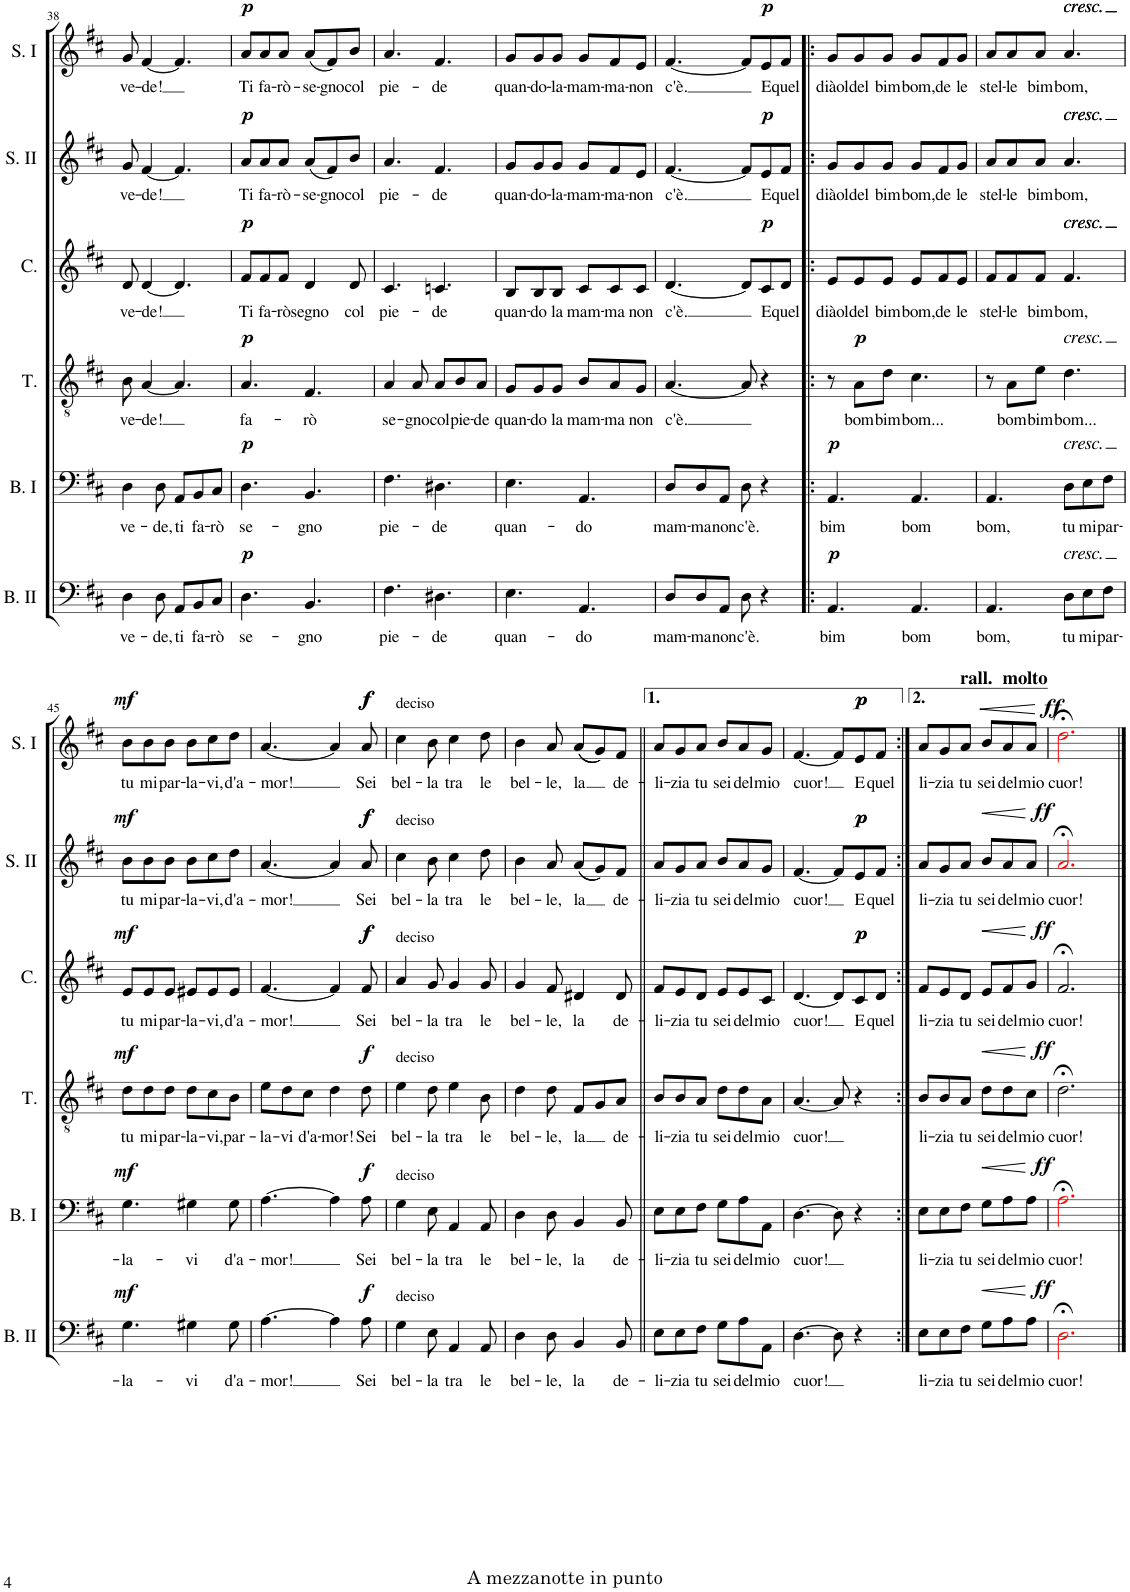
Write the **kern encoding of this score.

**kern	**text	**dynam	**kern	**text	**dynam	**kern	**text	**dynam	**kern	**text	**dynam	**kern	**text	**dynam	**kern	**text	**dynam
*part6	*part6	*part6	*part5	*part5	*part5	*part4	*part4	*part4	*part3	*part3	*part3	*part2	*part2	*part2	*part1	*part1	*part1
*staff6	*staff6	*staff6	*staff5	*staff5	*staff5	*staff4	*staff4	*staff4	*staff3	*staff3	*staff3	*staff2	*staff2	*staff2	*staff1	*staff1	*staff1
*I"Basso II	*	*	*I"Basso I	*	*	*I"Tenore	*	*	*I"Contralto	*	*	*I"Soprano II	*	*	*I"Soprano I	*	*
*I'B. II	*	*	*I'B. I	*	*	*I'T.	*	*	*I'C.	*	*	*I'S. II	*	*	*I'S. I	*	*
!!LO:PB:g=z
*clefF4	*	*	*clefF4	*	*	*clefGv2	*	*	*clefG2	*	*	*clefG2	*	*	*clefG2	*	*
*k[f#c#]	*	*	*k[f#c#]	*	*	*k[f#c#]	*	*	*k[f#c#]	*	*	*k[f#c#]	*	*	*k[f#c#]	*	*
*M6/8	*	*	*M6/8	*	*	*M6/8	*	*	*M6/8	*	*	*M6/8	*	*	*M6/8	*	*
=38	=38	=38	=38	=38	=38	=38	=38	=38	=38	=38	=38	=38	=38	=38	=38	=38	=38
!	!LO:LY:b	!	!	!LO:LY:b	!	!	!LO:LY:b	!	!	!LO:LY:b	!	!	!LO:LY:b	!	!	!LO:LY:b	!
4D\	ve-	.	4D\	ve-	.	8B\	ve-	.	8d/	ve-	.	8g/	ve-	.	8g/	ve-	.
!	!	!	!	!	!	!	!LO:LY:b	!	!	!LO:LY:b	!	!	!LO:LY:b	!	!	!LO:LY:b	!
.	.	.	.	.	.	[4A/	-de!	.	[4d/	-de!	.	[4f#/	-de!	.	[4f#/	-de!	.
!	!LO:LY:b	!	!	!LO:LY:b	!	!	!	!	!	!	!	!	!	!	!	!	!
8D\	-de,	.	8D\	-de,	.	.	.	.	.	.	.	.	.	.	.	.	.
!	!LO:LY:b	!	!	!LO:LY:b	!	!	!	!	!	!	!	!	!	!	!	!	!
8AA/L	ti	.	8AA/L	ti	.	4.A/]	.	.	4.d/]	.	.	4.f#/]	.	.	4.f#/]	.	.
!	!LO:LY:b	!	!	!LO:LY:b	!	!	!	!	!	!	!	!	!	!	!	!	!
8BB/	fa-	.	8BB/	fa-	.	.	.	.	.	.	.	.	.	.	.	.	.
!	!LO:LY:b	!	!	!LO:LY:b	!	!	!	!	!	!	!	!	!	!	!	!	!
8C#/J	-rò	.	8C#/J	-rò	.	.	.	.	.	.	.	.	.	.	.	.	.
=39	=39	=39	=39	=39	=39	=39	=39	=39	=39	=39	=39	=39	=39	=39	=39	=39	=39
!	!LO:LY:b	!LO:DY:a	!	!LO:LY:b	!LO:DY:a	!	!LO:LY:b	!LO:DY:a	!	!LO:LY:b	!LO:DY:a	!	!LO:LY:b	!LO:DY:a	!	!LO:LY:b	!LO:DY:a
4.D\	se-	p	4.D\	se-	p	4.A/	fa-	p	8f#/L	Ti	p	8a/L	Ti	p	8a/L	Ti	p
!	!	!	!	!	!	!	!	!	!	!LO:LY:b	!	!	!LO:LY:b	!	!	!LO:LY:b	!
.	.	.	.	.	.	.	.	.	8f#/	fa-	.	8a/	fa-	.	8a/	fa-	.
!	!	!	!	!	!	!	!	!	!	!LO:LY:b	!	!	!LO:LY:b	!	!	!LO:LY:b	!
.	.	.	.	.	.	.	.	.	8f#/J	-rò	.	8a/J	-rò-	.	8a/J	-rò-	.
!	!LO:LY:b	!	!	!LO:LY:b	!	!	!LO:LY:b	!	!	!LO:LY:b	!	!	!LO:LY:b	!	!	!LO:LY:b	!
4.BB/	-gno	.	4.BB/	-gno	.	4.F#/	-rò	.	4d/	segno	.	(8a/L	-se-	.	(8a/L	-se-	.
!	!	!	!	!	!	!	!	!	!	!	!	!	!LO:LY:b	!	!	!LO:LY:b	!
.	.	.	.	.	.	.	.	.	.	.	.	8f#/)	-gno	.	8f#/)	-gno	.
!	!	!	!	!	!	!	!	!	!	!LO:LY:b	!	!	!LO:LY:b	!	!	!LO:LY:b	!
.	.	.	.	.	.	.	.	.	8d/	col	.	8b/J	col	.	8b/J	col	.
=40	=40	=40	=40	=40	=40	=40	=40	=40	=40	=40	=40	=40	=40	=40	=40	=40	=40
!	!LO:LY:b	!	!	!LO:LY:b	!	!	!LO:LY:b	!	!	!LO:LY:b	!	!	!LO:LY:b	!	!	!LO:LY:b	!
4.F#\	pie-	.	4.F#\	pie-	.	4A/	se-	.	4.c#/	pie-	.	4.a/	pie-	.	4.a/	pie-	.
!	!	!	!	!	!	!	!LO:LY:b	!	!	!	!	!	!	!	!	!	!
.	.	.	.	.	.	8A/	-gno	.	.	.	.	.	.	.	.	.	.
!	!LO:LY:b	!	!	!LO:LY:b	!	!	!LO:LY:b	!	!	!LO:LY:b	!	!	!LO:LY:b	!	!	!LO:LY:b	!
4.D#X\	-de	.	4.D#X\	-de	.	8A/L	col	.	4.cn/	-de	.	4.f#/	-de	.	4.f#/	-de	.
!	!	!	!	!	!	!	!LO:LY:b	!	!	!	!	!	!	!	!	!	!
.	.	.	.	.	.	8B/	pie-	.	.	.	.	.	.	.	.	.	.
!	!	!	!	!	!	!	!LO:LY:b	!	!	!	!	!	!	!	!	!	!
.	.	.	.	.	.	8A/J	-de	.	.	.	.	.	.	.	.	.	.
=41	=41	=41	=41	=41	=41	=41	=41	=41	=41	=41	=41	=41	=41	=41	=41	=41	=41
!	!LO:LY:b	!	!	!LO:LY:b	!	!	!LO:LY:b	!	!	!LO:LY:b	!	!	!LO:LY:b	!	!	!LO:LY:b	!
4.E\	quan-	.	4.E\	quan-	.	8G/L	quan-	.	8B/L	quan-	.	8g/L	quan-	.	8g/L	quan-	.
!	!	!	!	!	!	!	!LO:LY:b	!	!	!LO:LY:b	!	!	!LO:LY:b	!	!	!LO:LY:b	!
.	.	.	.	.	.	8G/	-do	.	8B/	-do	.	8g/	-do-	.	8g/	-do-	.
!	!	!	!	!	!	!	!LO:LY:b	!	!	!LO:LY:b	!	!	!LO:LY:b	!	!	!LO:LY:b	!
.	.	.	.	.	.	8G/J	la	.	8B/J	la	.	8g/J	-la-	.	8g/J	-la-	.
!	!LO:LY:b	!	!	!LO:LY:b	!	!	!LO:LY:b	!	!	!LO:LY:b	!	!	!LO:LY:b	!	!	!LO:LY:b	!
4.AA/	-do	.	4.AA/	-do	.	8B/L	mam-	.	8c#/L	mam-	.	8g/L	-mam-	.	8g/L	-mam-	.
!	!	!	!	!	!	!	!LO:LY:b	!	!	!LO:LY:b	!	!	!LO:LY:b	!	!	!LO:LY:b	!
.	.	.	.	.	.	8A/	-ma	.	8c#/	-ma	.	8f#/	-ma-	.	8f#/	-ma-	.
!	!	!	!	!	!	!	!LO:LY:b	!	!	!LO:LY:b	!	!	!LO:LY:b	!	!	!LO:LY:b	!
.	.	.	.	.	.	8G/J	non	.	8c#/J	non	.	8e/J	-non	.	8e/J	-non	.
=42	=42	=42	=42	=42	=42	=42	=42	=42	=42	=42	=42	=42	=42	=42	=42	=42	=42
!	!LO:LY:b	!	!	!LO:LY:b	!	!	!LO:LY:b	!	!	!LO:LY:b	!	!	!LO:LY:b	!	!	!LO:LY:b	!
8D/L	mam-	.	8D/L	mam-	.	[4.A/	c'è.	.	[4.d/	c'è.	.	[4.f#/	c'è.	.	[4.f#/	c'è.	.
!	!LO:LY:b	!	!	!LO:LY:b	!	!	!	!	!	!	!	!	!	!	!	!	!
8D/	-ma	.	8D/	-ma	.	.	.	.	.	.	.	.	.	.	.	.	.
!	!LO:LY:b	!	!	!LO:LY:b	!	!	!	!	!	!	!	!	!	!	!	!	!
8AA/J	non	.	8AA/J	non	.	.	.	.	.	.	.	.	.	.	.	.	.
!	!LO:LY:b	!	!	!LO:LY:b	!	!	!	!	!	!	!	!	!	!	!	!	!
8D\	c'è.	.	8D\	c'è.	.	8A/]	.	.	8d/L]	.	.	8f#/L]	.	.	8f#/L]	.	.
!	!	!	!	!	!	!	!	!	!	!LO:LY:b	!LO:DY:a	!	!LO:LY:b	!LO:DY:a	!	!LO:LY:b	!LO:DY:a
4r	.	.	4r	.	.	4r	.	.	8c#/	E	p	8e/	E	p	8e/	E	p
!	!	!	!	!	!	!	!	!	!	!LO:LY:b	!	!	!LO:LY:b	!	!	!LO:LY:b	!
.	.	.	.	.	.	.	.	.	8d/J	quel	.	8f#/J	quel	.	8f#/J	quel	.
=43!|:	=43!|:	=43!|:	=43!|:	=43!|:	=43!|:	=43!|:	=43!|:	=43!|:	=43!|:	=43!|:	=43!|:	=43!|:	=43!|:	=43!|:	=43!|:	=43!|:	=43!|:
!	!LO:LY:b	!LO:DY:a	!	!LO:LY:b	!LO:DY:a	!	!	!	!	!LO:LY:b	!	!	!LO:LY:b	!	!	!LO:LY:b	!
4.AA/	bim	p	4.AA/	bim	p	8r	.	.	8e/L	diàol	.	8g/L	diàol	.	8g/L	diàol	.
!	!	!	!	!	!	!	!LO:LY:b	!LO:DY:a	!	!LO:LY:b	!	!	!LO:LY:b	!	!	!LO:LY:b	!
.	.	.	.	.	.	8A\L	bom	p	8e/	del	.	8g/	del	.	8g/	del	.
!	!	!	!	!	!	!	!LO:LY:b	!	!	!LO:LY:b	!	!	!LO:LY:b	!	!	!LO:LY:b	!
.	.	.	.	.	.	8d\J	bim	.	8e/J	bim	.	8g/J	bim	.	8g/J	bim	.
!	!LO:LY:b	!	!	!LO:LY:b	!	!	!LO:LY:b	!	!	!LO:LY:b	!	!	!LO:LY:b	!	!	!LO:LY:b	!
4.AA/	bom	.	4.AA/	bom	.	4.c#\	bom...	.	8e/L	bom,	.	8g/L	bom,	.	8g/L	bom,	.
!	!	!	!	!	!	!	!	!	!	!LO:LY:b	!	!	!LO:LY:b	!	!	!LO:LY:b	!
.	.	.	.	.	.	.	.	.	8f#/	de	.	8f#/	de	.	8f#/	de	.
!	!	!	!	!	!	!	!	!	!	!LO:LY:b	!	!	!LO:LY:b	!	!	!LO:LY:b	!
.	.	.	.	.	.	.	.	.	8e/J	le	.	8g/J	le	.	8g/J	le	.
=44	=44	=44	=44	=44	=44	=44	=44	=44	=44	=44	=44	=44	=44	=44	=44	=44	=44
!	!LO:LY:b	!	!	!LO:LY:b	!	!	!	!	!	!LO:LY:b	!	!	!LO:LY:b	!	!	!LO:LY:b	!
4.AA/	bom,	.	4.AA/	bom,	.	8r	.	.	8f#/L	stel-	.	8a/L	stel-	.	8a/L	stel-	.
!	!	!	!	!	!	!	!LO:LY:b	!	!	!LO:LY:b	!	!	!LO:LY:b	!	!	!LO:LY:b	!
.	.	.	.	.	.	8A\L	bom	.	8f#/	-le	.	8a/	-le	.	8a/	-le	.
!	!	!	!	!	!	!	!LO:LY:b	!	!	!LO:LY:b	!	!	!LO:LY:b	!	!	!LO:LY:b	!
.	.	.	.	.	.	8e\J	bim	.	8f#/J	bim	.	8a/J	bim	.	8a/J	bim	.
!	!	!	!	!	!	!	!	!	!	!	!	!	!	!	!LO:TX:a:i:t=cresc.	!	!
!	!	!	!	!	!	!	!	!	!	!	!	!	!	!	!LO:TX:a:i:t=cresc.	!	!
!	!	!	!	!	!	!	!	!	!	!	!	!LO:TX:a:i:t=cresc.	!	!	!	!	!
!	!	!	!	!	!	!	!	!	!	!	!	!LO:TX:a:i:t=cresc.	!	!	!	!	!
!	!	!	!	!	!	!	!	!	!LO:TX:a:i:t=cresc.	!	!	!	!	!	!	!	!
!	!	!	!	!	!	!	!	!	!LO:TX:a:i:t=cresc.	!	!	!	!	!	!	!	!
!	!	!	!	!	!	!LO:TX:a:i:t=cresc.	!	!	!	!	!	!	!	!	!	!	!
!	!	!	!LO:TX:a:i:t=cresc.	!	!	!	!	!	!	!	!	!	!	!	!	!	!
!LO:TX:a:i:t=cresc.	!	!	!	!	!	!	!	!	!	!	!	!	!	!	!	!	!
!	!LO:LY:b	!	!	!LO:LY:b	!	!	!LO:LY:b	!	!	!LO:LY:b	!	!	!LO:LY:b	!	!	!LO:LY:b	!
8D\L	tu	.	8D\L	tu	.	4.d\	bom...	.	4.f#/	bom,	.	4.a/	bom,	.	4.a/	bom,	.
!	!LO:LY:b	!	!	!LO:LY:b	!	!	!	!	!	!	!	!	!	!	!	!	!
8E\	mi	.	8E\	mi	.	.	.	.	.	.	.	.	.	.	.	.	.
!	!LO:LY:b	!	!	!LO:LY:b	!	!	!	!	!	!	!	!	!	!	!	!	!
8F#\J	par-	.	8F#\J	par-	.	.	.	.	.	.	.	.	.	.	.	.	.
!!LO:LB:g=z
=45	=45	=45	=45	=45	=45	=45	=45	=45	=45	=45	=45	=45	=45	=45	=45	=45	=45
!	!LO:LY:b	!LO:DY:a	!	!LO:LY:b	!LO:DY:a	!	!LO:LY:b	!LO:DY:a	!	!LO:LY:b	!LO:DY:a	!	!LO:LY:b	!LO:DY:a	!	!LO:LY:b	!LO:DY:a
4.G\	-la-	mf	4.G\	-la-	mf	8d\L	tu	mf	8e/L	tu	mf	8b\L	tu	mf	8b\L	tu	mf
!	!	!	!	!	!	!	!LO:LY:b	!	!	!LO:LY:b	!	!	!LO:LY:b	!	!	!LO:LY:b	!
.	.	.	.	.	.	8d\	mi	.	8e/	mi	.	8b\	mi	.	8b\	mi	.
!	!	!	!	!	!	!	!LO:LY:b	!	!	!LO:LY:b	!	!	!LO:LY:b	!	!	!LO:LY:b	!
.	.	.	.	.	.	8d\J	par-	.	8e/J	par-	.	8b\J	par-	.	8b\J	par-	.
!	!LO:LY:b	!	!	!LO:LY:b	!	!	!LO:LY:b	!	!	!LO:LY:b	!	!	!LO:LY:b	!	!	!LO:LY:b	!
4G#X\	-vi	.	4G#X\	-vi	.	8d\L	-la-	.	8e#X/L	-la-	.	8b\L	-la-	.	8b\L	-la-	.
!	!	!	!	!	!	!	!LO:LY:b	!	!	!LO:LY:b	!	!	!LO:LY:b	!	!	!LO:LY:b	!
.	.	.	.	.	.	8c#\	-vi,	.	8e#/	-vi,	.	8cc#\	-vi,	.	8cc#\	-vi,	.
!	!LO:LY:b	!	!	!LO:LY:b	!	!	!LO:LY:b	!	!	!LO:LY:b	!	!	!LO:LY:b	!	!	!LO:LY:b	!
8G#\	d'a-	.	8G#\	d'a-	.	8B\J	par-	.	8e#/J	d'a-	.	8dd\J	d'a-	.	8dd\J	d'a-	.
=46	=46	=46	=46	=46	=46	=46	=46	=46	=46	=46	=46	=46	=46	=46	=46	=46	=46
!	!LO:LY:b	!	!	!LO:LY:b	!	!	!LO:LY:b	!	!	!LO:LY:b	!	!	!LO:LY:b	!	!	!LO:LY:b	!
[4.A\	-mor!	.	[4.A\	-mor!	.	8e\L	-la-	.	[4.f#/	-mor!	.	[4.a/	-mor!	.	[4.a/	-mor!	.
!	!	!	!	!	!	!	!LO:LY:b	!	!	!	!	!	!	!	!	!	!
.	.	.	.	.	.	8d\	-vi	.	.	.	.	.	.	.	.	.	.
!	!	!	!	!	!	!	!LO:LY:b	!	!	!	!	!	!	!	!	!	!
.	.	.	.	.	.	8c#\J	d'a-	.	.	.	.	.	.	.	.	.	.
!	!	!	!	!	!	!	!LO:LY:b	!	!	!	!	!	!	!	!	!	!
4A\]	.	.	4A\]	.	.	4d\	-mor!	.	4f#/]	.	.	4a/]	.	.	4a/]	.	.
!	!LO:LY:b	!LO:DY:a	!	!LO:LY:b	!LO:DY:a	!	!LO:LY:b	!LO:DY:a	!	!LO:LY:b	!LO:DY:a	!	!LO:LY:b	!	!	!LO:LY:b	!
!	!	!	!	!	!	!	!	!	!	!	!LO:DY:n=1:a	!	!	!LO:DY:a	!	!	!
!	!	!	!	!	!	!	!	!	!	!	!	!	!	!LO:DY:n=1:a	!	!	!LO:DY:a
!	!	!	!	!	!	!	!	!	!	!	!	!	!	!	!	!	!LO:DY:n=1:a
8A\	Sei	f	8A\	Sei	f	8d\	Sei	f	8f#/	Sei	f f	8a/	Sei	f f	8a/	Sei	f f
=47	=47	=47	=47	=47	=47	=47	=47	=47	=47	=47	=47	=47	=47	=47	=47	=47	=47
!	!	!	!	!	!	!	!	!	!	!	!	!	!	!	!LO:TX:a:t=deciso	!	!
!	!	!	!	!	!	!	!	!	!	!	!	!LO:TX:a:t=deciso	!	!	!	!	!
!	!	!	!	!	!	!	!	!	!LO:TX:a:t=deciso	!	!	!	!	!	!	!	!
!	!	!	!	!	!	!LO:TX:a:t=deciso	!	!	!	!	!	!	!	!	!	!	!
!	!	!	!LO:TX:a:t=deciso	!	!	!	!	!	!	!	!	!	!	!	!	!	!
!LO:TX:a:t=deciso	!	!	!	!	!	!	!	!	!	!	!	!	!	!	!	!	!
!	!LO:LY:b	!	!	!LO:LY:b	!	!	!LO:LY:b	!	!	!LO:LY:b	!	!	!LO:LY:b	!	!	!LO:LY:b	!
4G\	bel-	.	4G\	bel-	.	4e\	bel-	.	4a/	bel-	.	4cc#\	bel-	.	4cc#\	bel-	.
!	!LO:LY:b	!	!	!LO:LY:b	!	!	!LO:LY:b	!	!	!LO:LY:b	!	!	!LO:LY:b	!	!	!LO:LY:b	!
8E\	-la	.	8E\	-la	.	8d\	-la	.	8g/	-la	.	8b\	-la	.	8b\	-la	.
!	!LO:LY:b	!	!	!LO:LY:b	!	!	!LO:LY:b	!	!	!LO:LY:b	!	!	!LO:LY:b	!	!	!LO:LY:b	!
4AA/	tra	.	4AA/	tra	.	4e\	tra	.	4g/	tra	.	4cc#\	tra	.	4cc#\	tra	.
!	!LO:LY:b	!	!	!LO:LY:b	!	!	!LO:LY:b	!	!	!LO:LY:b	!	!	!LO:LY:b	!	!	!LO:LY:b	!
8AA/	le	.	8AA/	le	.	8B\	le	.	8g/	le	.	8dd\	le	.	8dd\	le	.
=48	=48	=48	=48	=48	=48	=48	=48	=48	=48	=48	=48	=48	=48	=48	=48	=48	=48
!	!LO:LY:b	!	!	!LO:LY:b	!	!	!LO:LY:b	!	!	!LO:LY:b	!	!	!LO:LY:b	!	!	!LO:LY:b	!
4D\	bel-	.	4D\	bel-	.	4d\	bel-	.	4g/	bel-	.	4b\	bel-	.	4b\	bel-	.
!	!LO:LY:b	!	!	!LO:LY:b	!	!	!LO:LY:b	!	!	!LO:LY:b	!	!	!LO:LY:b	!	!	!LO:LY:b	!
8D\	-le,	.	8D\	-le,	.	8d\	-le,	.	8f#/	-le,	.	8a/	-le,	.	8a/	-le,	.
!	!LO:LY:b	!	!	!LO:LY:b	!	!	!LO:LY:b	!	!	!LO:LY:b	!	!	!LO:LY:b	!	!	!LO:LY:b	!
4BB/	la	.	4BB/	la	.	8F#/L	la	.	4d#X/	la	.	((8a/L	la	.	((8a/L	la	.
.	.	.	.	.	.	8G/	.	.	.	.	.	8g/))	.	.	8g/))	.	.
!	!LO:LY:b	!	!	!LO:LY:b	!	!	!LO:LY:b	!	!	!LO:LY:b	!	!	!LO:LY:b	!	!	!LO:LY:b	!
8BB/	de-	.	8BB/	de-	.	8A/J	de-	.	8d#/	de-	.	8f#/J	de-	.	8f#/J	de-	.
=49||	=49||	=49||	=49||	=49||	=49||	=49||	=49||	=49||	=49||	=49||	=49||	=49||	=49||	=49||	=49||	=49||	=49||
!	!LO:LY:b	!	!	!LO:LY:b	!	!	!LO:LY:b	!	!	!LO:LY:b	!	!	!LO:LY:b	!	!	!LO:LY:b	!
8E\L	-li-	.	8E\L	-li-	.	8B/L	-li-	.	8f#/L	-li-	.	8a/L	-li-	.	8a/L	-li-	.
!	!LO:LY:b	!	!	!LO:LY:b	!	!	!LO:LY:b	!	!	!LO:LY:b	!	!	!LO:LY:b	!	!	!LO:LY:b	!
8E\	-zia	.	8E\	-zia	.	8B/	-zia	.	8e/	-zia	.	8g/	-zia	.	8g/	-zia	.
!	!LO:LY:b	!	!	!LO:LY:b	!	!	!LO:LY:b	!	!	!LO:LY:b	!	!	!LO:LY:b	!	!	!LO:LY:b	!
8F#\J	tu	.	8F#\J	tu	.	8A/J	tu	.	8d/J	tu	.	8a/J	tu	.	8a/J	tu	.
!	!LO:LY:b	!	!	!LO:LY:b	!	!	!LO:LY:b	!	!	!LO:LY:b	!	!	!LO:LY:b	!	!	!LO:LY:b	!
8G\L	sei	.	8G\L	sei	.	8d\L	sei	.	8e/L	sei	.	8b/L	sei	.	8b/L	sei	.
!	!LO:LY:b	!	!	!LO:LY:b	!	!	!LO:LY:b	!	!	!LO:LY:b	!	!	!LO:LY:b	!	!	!LO:LY:b	!
8A\	del	.	8A\	del	.	8d\	del	.	8e/	del	.	8a/	del	.	8a/	del	.
!	!LO:LY:b	!	!	!LO:LY:b	!	!	!LO:LY:b	!	!	!LO:LY:b	!	!	!LO:LY:b	!	!	!LO:LY:b	!
8AA\J	mio	.	8AA\J	mio	.	8A\J	mio	.	8c#/J	mio	.	8g/J	mio	.	8g/J	mio	.
=50	=50	=50	=50	=50	=50	=50	=50	=50	=50	=50	=50	=50	=50	=50	=50	=50	=50
!	!LO:LY:b	!	!	!LO:LY:b	!	!	!LO:LY:b	!	!	!LO:LY:b	!	!	!LO:LY:b	!	!	!LO:LY:b	!
[4.D\	cuor!	.	[4.D\	cuor!	.	[4.A/	cuor!	.	[4.d/	cuor!	.	[4.f#/	cuor!	.	[4.f#/	cuor!	.
8D\]	.	.	8D\]	.	.	8A/]	.	.	8d/L]	.	.	8f#/L]	.	.	8f#/L]	.	.
!	!	!	!	!	!	!	!	!	!	!LO:LY:b	!LO:DY:a	!	!LO:LY:b	!	!	!LO:LY:b	!
!	!	!	!	!	!	!	!	!	!	!	!LO:DY:n=1:a	!	!	!LO:DY:a	!	!	!
!	!	!	!	!	!	!	!	!	!	!	!	!	!	!LO:DY:n=1:a	!	!	!LO:DY:a
!	!	!	!	!	!	!	!	!	!	!	!	!	!	!	!	!	!LO:DY:n=1:a
4r	.	.	4r	.	.	4r	.	.	8c#/	E	p p	8e/	E	p p	8e/	E	p p
!	!	!	!	!	!	!	!	!	!	!LO:LY:b	!	!	!LO:LY:b	!	!	!LO:LY:b	!
.	.	.	.	.	.	.	.	.	8d/J	quel	.	8f#/J	quel	.	8f#/J	quel	.
=51:|!	=51:|!	=51:|!	=51:|!	=51:|!	=51:|!	=51:|!	=51:|!	=51:|!	=51:|!	=51:|!	=51:|!	=51:|!	=51:|!	=51:|!	=51:|!	=51:|!	=51:|!
!	!LO:LY:b	!	!	!LO:LY:b	!	!	!LO:LY:b	!	!	!LO:LY:b	!	!	!LO:LY:b	!	!	!LO:LY:b	!
8E\L	-li-	.	8E\L	-li-	.	8B/L	-li-	.	8f#/L	-li-	.	8a/L	-li-	.	8a/L	-li-	.
!	!LO:LY:b	!	!	!LO:LY:b	!	!	!LO:LY:b	!	!	!LO:LY:b	!	!	!LO:LY:b	!	!	!LO:LY:b	!
8E\	-zia	.	8E\	-zia	.	8B/	-zia	.	8e/	-zia	.	8g/	-zia	.	8g/	-zia	.
!	!	!	!	!	!	!	!	!	!	!	!	!	!	!	!LO:TX:a:B:t=rall.	!	!
!	!LO:LY:b	!	!	!LO:LY:b	!	!	!LO:LY:b	!	!	!LO:LY:b	!	!	!LO:LY:b	!	!	!LO:LY:b	!
8F#\J	tu	.	8F#\J	tu	.	8A/J	tu	.	8d/J	tu	.	8a/J	tu	.	8a/J	tu	.
!	!LO:LY:b	!LO:HP:b	!	!LO:LY:b	!LO:HP:b	!	!LO:LY:b	!LO:HP:b	!	!LO:LY:b	!LO:HP:b	!	!LO:LY:b	!LO:HP:b	!	!LO:LY:b	!LO:HP:b
8G\L	sei	<	8G\L	sei	<	8d\L	sei	<	8e/L	sei	<	8b/L	sei	<	8b/L	sei	<
!	!	!	!	!	!	!	!	!	!	!	!	!	!	!	!LO:TX:a:B:t=molto	!	!
!	!LO:LY:b	!	!	!LO:LY:b	!	!	!LO:LY:b	!	!	!LO:LY:b	!	!	!LO:LY:b	!	!	!LO:LY:b	!
8A\	del	.	8A\	del	.	8d\	del	.	8f#/	del	.	8a/	del	.	8a/	del	.
!	!LO:LY:b	!	!	!LO:LY:b	!	!	!LO:LY:b	!	!	!LO:LY:b	!	!	!LO:LY:b	!	!	!LO:LY:b	!
8A\J	mio	.	8A\J	mio	.	8c#\J	mio	.	8g/J	mio	.	8a/J	mio	.	8a/J	mio	.
.	.	[	.	.	[	.	.	[	.	.	[	.	.	[	.	.	[
=52	=52	=52	=52	=52	=52	=52	=52	=52	=52	=52	=52	=52	=52	=52	=52	=52	=52
!	!LO:LY:b	!LO:DY:a	!	!LO:LY:b	!LO:DY:a	!	!LO:LY:b	!LO:DY:a	!	!LO:LY:b	!LO:DY:a	!	!LO:LY:b	!LO:DY:a	!	!LO:LY:b	!LO:DY:a
2.D;<i\	cuor!	ff	2.A;<i\	cuor!	ff	2.d;<\	cuor!	ff	2.f#;</	cuor!	ff	2.a;<i/	cuor!	ff	2.dd;<i\	cuor!	ff
==	==	==	==	==	==	==	==	==	==	==	==	==	==	==	==	==	==
*-	*-	*-	*-	*-	*-	*-	*-	*-	*-	*-	*-	*-	*-	*-	*-	*-	*-
